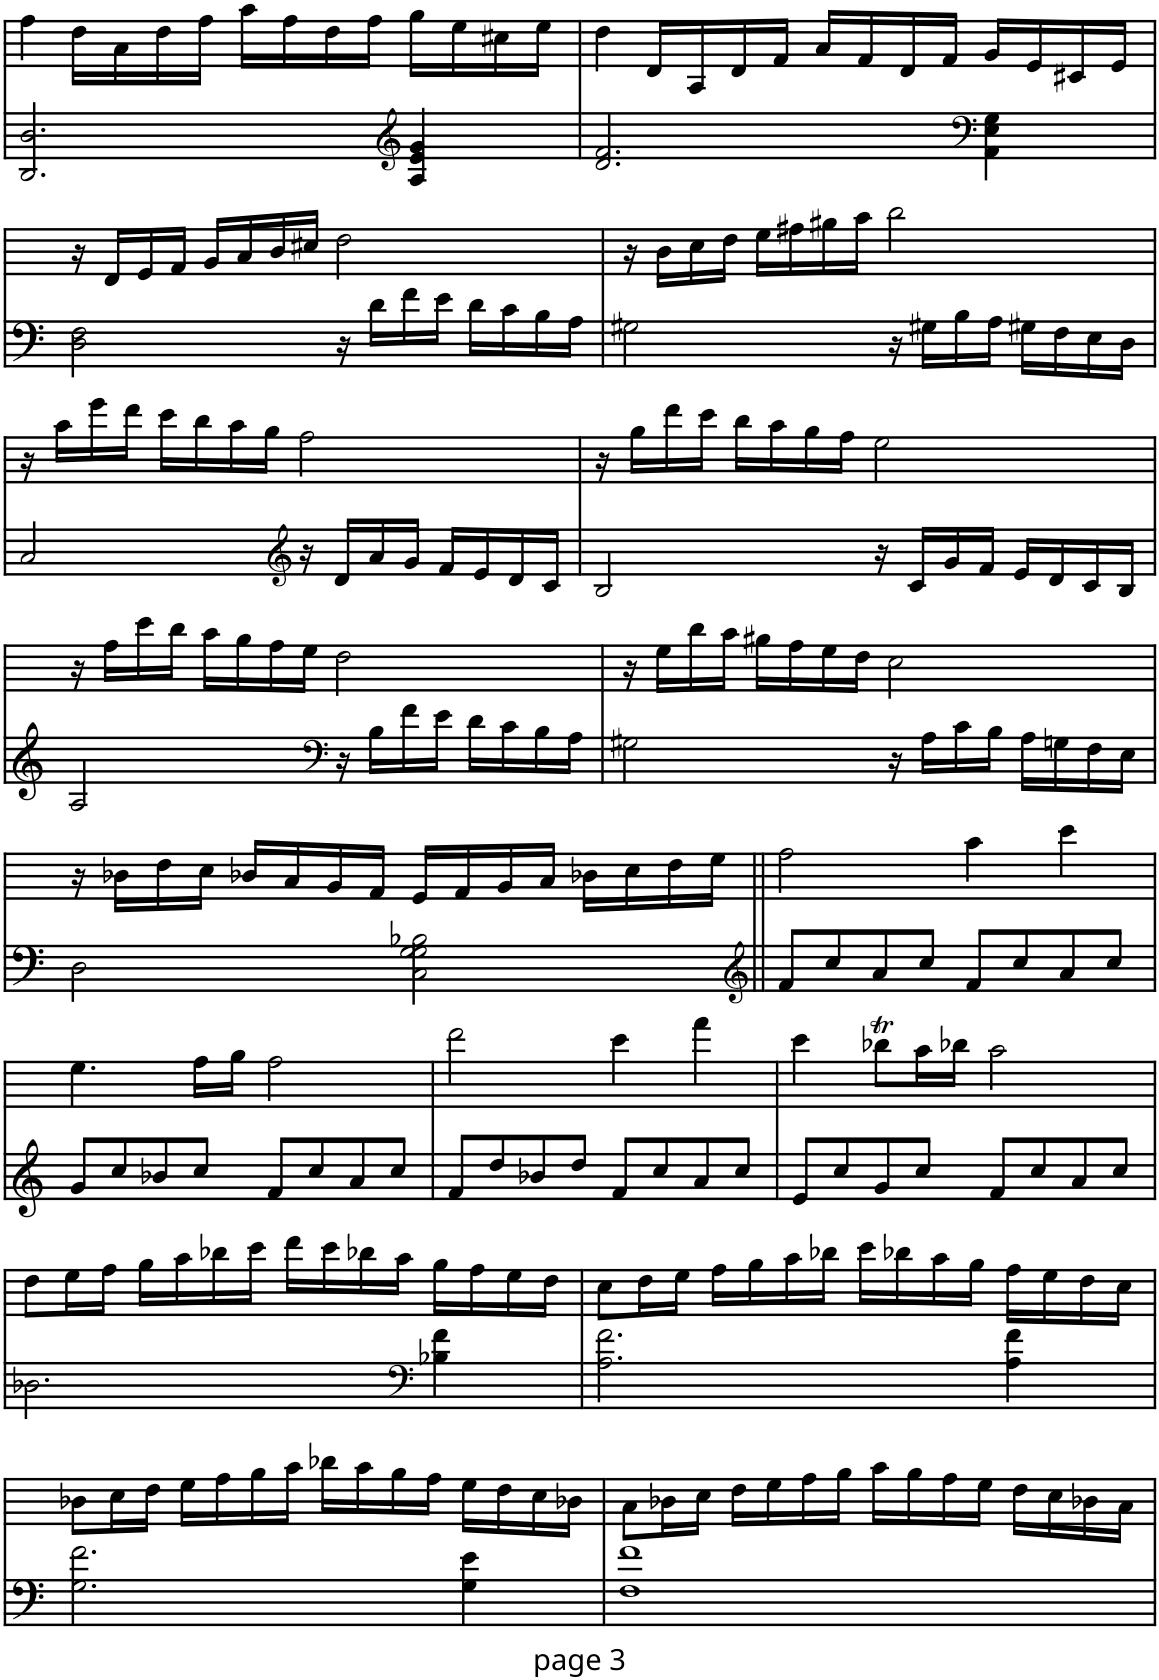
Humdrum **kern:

**kern	**kern
*part1	*part1
*staff2	*staff1
*I"Piano	*
*I'Pno	*
!!LO:PB:g=z
*clefF4	*clefG2
*k[]	*k[]
*M4/4	*M4/4
*met(c)	*met(c)
=33	=33
2.DD/ 2.D/	4ff\
.	16dd\LL
.	16a\
.	16dd\
.	16ff\JJ
.	16aa\LL
.	16ff\
.	16dd\
.	16ff\JJ
*clefG2	*
4A/ 4e/ 4g/	16gg\LL
.	16ee\
.	16cc#X\
.	16ee\JJ
=34	=34
2.d/ 2.f/	4dd\
.	16d/LL
.	16A/
.	16d/
.	16f/JJ
.	16a/LL
.	16f/
.	16d/
.	16f/JJ
*clefF4	*
4AA\ 4E\ 4G\	16g/LL
.	16e/
.	16c#X/
.	16e/JJ
!!LO:LB:g=z
=35	=35
2D\ 2F\	16r
.	16d/LL
.	16e/
.	16f/JJ
.	16g/LL
.	16a/
.	16b/
.	16cc#X/JJ
16r	2dd\
16d\LL	.
16f\	.
16e\JJ	.
16d\LL	.
16c\	.
16B\	.
16A\JJ	.
=36	=36
2G#X\	16r
.	16b\LL
.	16cc\
.	16dd\JJ
.	16ee\LL
.	16ff#X\
.	16gg#X\
.	16aa\JJ
16r	2bb\
16G#X\LL	.
16B\	.
16A\JJ	.
16G#X\LL	.
16F\	.
16E\	.
16D\JJ	.
!!LO:LB:g=z
=37	=37
2C/	16r
.	16aa\LL
.	16eee\
.	16ddd\JJ
.	16ccc\LL
.	16bb\
.	16aa\
.	16gg\JJ
*clefG2	*
16r	2ff\
16d/LL	.
16a/	.
16g/JJ	.
16f/LL	.
16e/	.
16d/	.
16c/JJ	.
=38	=38
2B/	16r
.	16gg\LL
.	16ddd\
.	16ccc\JJ
.	16bb\LL
.	16aa\
.	16gg\
.	16ff\JJ
16r	2ee\
16c/LL	.
16g/	.
16f/JJ	.
16e/LL	.
16d/	.
16c/	.
16B/JJ	.
!!LO:LB:g=z
=39	=39
2A/	16r
.	16ff\LL
.	16ccc\
.	16bb\JJ
.	16aa\LL
.	16gg\
.	16ff\
.	16ee\JJ
*clefF4	*
16r	2dd\
16B\LL	.
16f\	.
16e\JJ	.
16d\LL	.
16c\	.
16B\	.
16A\JJ	.
=40	=40
2G#X\	16r
.	16ee\LL
.	16bb\
.	16aa\JJ
.	16gg#X\LL
.	16ff\
.	16ee\
.	16dd\JJ
16r	2cc\
16A\LL	.
16c\	.
16B\JJ	.
16A\LL	.
16Gn\	.
16F\	.
16E\JJ	.
!!LO:LB:g=z
=41	=41
2D\	16r
.	16b-X\LL
.	16dd\
.	16cc\JJ
.	16b-X/LL
.	16a/
.	16g/
.	16f/JJ
2C\ 2G\ 2G\ 2B-X\	16e/LL
.	16f/
.	16g/
.	16a/JJ
.	16b-X\LL
.	16cc\
.	16dd\
.	16ee\JJ
=42||	=42||
*clefG2	*
8f/L	2ff\
8cc/	.
8a/	.
8cc/J	.
8f/L	4aa\
8cc/	.
8a/	4ccc\
8cc/J	.
!!LO:LB:g=z
=43	=43
8g/L	4.ee\
8cc/	.
8b-X/	.
8cc/J	16ff\LL
.	16gg\JJ
8f/L	2ff\
8cc/	.
8a/	.
8cc/J	.
=44	=44
8f/L	2ddd\
8dd/	.
8b-X/	.
8dd/J	.
8f/L	4ccc\
8cc/	.
8a/	4fff\
8cc/J	.
=45	=45
8e/L	4ccc\
8cc/	.
8g/	8bb-XT\L
8cc/J	16aa\L
.	16bb-X\JJ
8f/L	2aa\
8cc/	.
8a/	.
8cc/J	.
!!LO:LB:g=z
=46	=46
2.b-X\	8dd\L
.	16ee\L
.	16ff\JJ
.	16gg\LL
.	16aa\
.	16bb-X\
.	16ccc\JJ
.	16ddd\LL
.	16ccc\
.	16bb-X\
.	16aa\JJ
*clefF4	*
4B-X\ 4f\	16gg\LL
.	16ff\
.	16ee\
.	16dd\JJ
=47	=47
2.A\ 2.f\	8cc\L
.	16dd\L
.	16ee\JJ
.	16ff\LL
.	16gg\
.	16aa\
.	16bb-X\JJ
.	16ccc\LL
.	16bb-X\
.	16aa\
.	16gg\JJ
4A\ 4f\	16ff\LL
.	16ee\
.	16dd\
.	16cc\JJ
!!LO:LB:g=z
=48	=48
2.G\ 2.f\	8b-X\L
.	16cc\L
.	16dd\JJ
.	16ee\LL
.	16ff\
.	16gg\
.	16aa\JJ
.	16bb-X\LL
.	16aa\
.	16gg\
.	16ff\JJ
4G\ 4e\	16ee\LL
.	16dd\
.	16cc\
.	16b-X\JJ
=49	=49
1F 1f	8a\L
.	16b-X\L
.	16cc\JJ
.	16dd\LL
.	16ee\
.	16ff\
.	16gg\JJ
.	16aa\LL
.	16gg\
.	16ff\
.	16ee\JJ
.	16dd\LL
.	16cc\
.	16b-X\
.	16a\JJ
=	=
*-	*-
